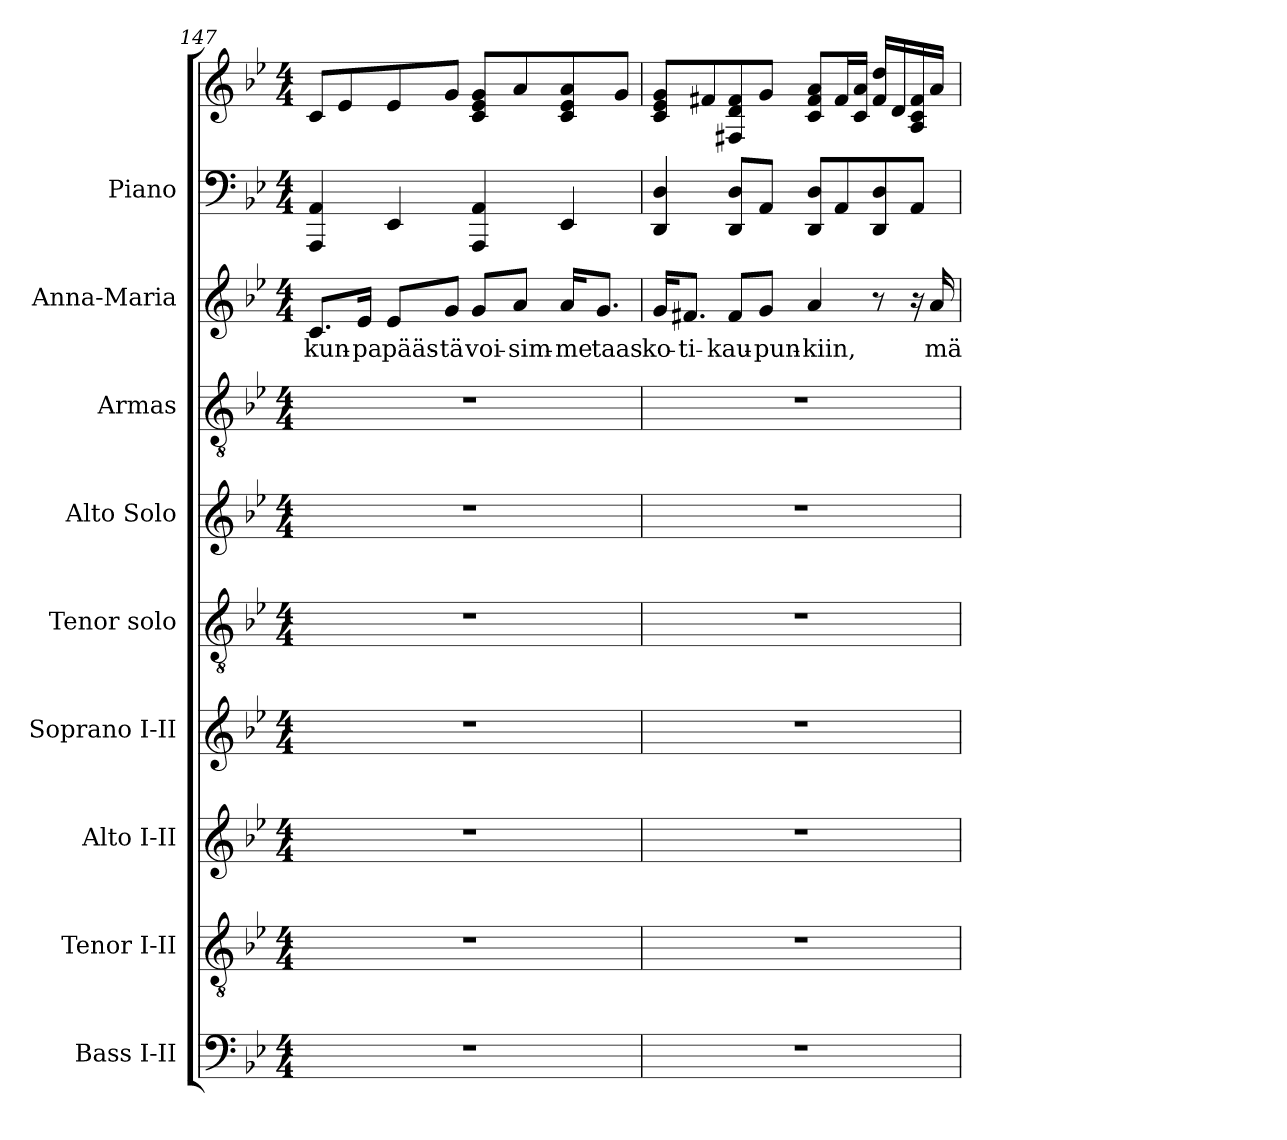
**kern	**kern	**kern	**kern	**kern	**kern	**kern	**kern	**text	**kern	**kern
*part9	*part8	*part7	*part6	*part5	*part4	*part3	*part2	*part2	*part1	*part1
*staff10	*staff9	*staff8	*staff7	*staff6	*staff5	*staff4	*staff3	*staff3	*staff2	*staff1
*I"Bass I-II	*I"Tenor I-II	*I"Alto I-II	*I"Soprano I-II	*I"Tenor solo	*I"Alto Solo	*I"Armas	*I"Anna-Maria	*	*I"Piano	*
*I'B.	*I'T.	*I'A.	*I'S.	*I'T. Solo	*I'A. Solo	*I'Armas	*I'A-M	*	*I'Pno.	*
*clefF4	*clefGv2	*clefG2	*clefG2	*clefGv2	*clefG2	*clefGv2	*clefG2	*	*clefF4	*clefG2
*	*ITrd7c12	*	*	*ITrd7c12	*	*ITrd7c12	*	*	*	*
*k[b-e-]	*k[b-e-]	*k[b-e-]	*k[b-e-]	*k[b-e-]	*k[b-e-]	*k[b-e-]	*k[b-e-]	*	*k[b-e-]	*k[b-e-]
*B-:	*B-:	*B-:	*B-:	*B-:	*B-:	*B-:	*B-:	*	*B-:	*B-:
*M4/4	*M4/4	*M4/4	*M4/4	*M4/4	*M4/4	*M4/4	*M4/4	*	*M4/4	*M4/4
=147	=147	=147	=147	=147	=147	=147	=147	=147	=147	=147
!	!	!	!	!	!	!	!	!LO:LY:b:color=#000000	!	!
1r	1r	1r	1r	1r	1r	1r	8.ci/L	kun-	4AAAi/ 4AAi	8ci/L
.	.	.	.	.	.	.	.	.	.	8e-i/
!	!	!	!	!	!	!	!	!LO:LY:b:color=#000000	!	!
.	.	.	.	.	.	.	16e-i/Jk	-pa	.	.
!	!	!	!	!	!	!	!	!LO:LY:b:color=#000000	!	!
.	.	.	.	.	.	.	8e-i/L	pääs-	4EE-i/	8e-i/
!	!	!	!	!	!	!	!	!LO:LY:b:color=#000000	!	!
.	.	.	.	.	.	.	8gi/J	-tä	.	8gi/J
!	!	!	!	!	!	!	!	!LO:LY:b:color=#000000	!	!
.	.	.	.	.	.	.	8gi/L	voi-	4AAAi/ 4AAi	8ci/ 8e-i 8giL
!	!	!	!	!	!	!	!	!LO:LY:b:color=#000000	!	!
.	.	.	.	.	.	.	8ai/J	-sim-	.	8ai/
!	!	!	!	!	!	!	!	!LO:LY:b:color=#000000	!	!
.	.	.	.	.	.	.	16ai/KL	-me	4EE-i/	8ci/ 8e-i 8ai
!	!	!	!	!	!	!	!	!LO:LY:b:color=#000000	!	!
.	.	.	.	.	.	.	8.gi/J	taas	.	.
.	.	.	.	.	.	.	.	.	.	8gi/J
=148	=148	=148	=148	=148	=148	=148	=148	=148	=148	=148
!	!	!	!	!	!	!	!	!LO:LY:b:color=#000000	!	!
1r	1r	1r	1r	1r	1r	1r	16gi/KL	ko-	4DDi/ 4Di	8ci/ 8e-i 8giL
!	!	!	!	!	!	!	!	!LO:LY:b:color=#000000	!	!
.	.	.	.	.	.	.	8.f#Xi/J	-ti-	.	.
.	.	.	.	.	.	.	.	.	.	8f#Xi/
!	!	!	!	!	!	!	!	!LO:LY:b:color=#000000	!	!
.	.	.	.	.	.	.	8f#i/L	-kau-	8DDi/ 8DiL	8F#Xi/ 8di 8f#i
!	!	!	!	!	!	!	!	!LO:LY:b:color=#000000	!	!
.	.	.	.	.	.	.	8gi/J	-pun-	8AAi/J	8gi/J
!	!	!	!	!	!	!	!	!LO:LY:b:color=#000000	!	!
.	.	.	.	.	.	.	4ai/	-kiin,	8DDi/ 8DiL	8ci/ 8f#i 8aiL
.	.	.	.	.	.	.	.	.	8AAi/	16f#i/L
.	.	.	.	.	.	.	.	.	.	16ci/ 16aiJJ
.	.	.	.	.	.	.	8r	.	8DDi/ 8Di	16f#i/ 16ddiLL
.	.	.	.	.	.	.	.	.	.	16di/
.	.	.	.	.	.	.	16r	.	8AAi/J	16Ai/ 16ci 16f#i
!	!	!	!	!	!	!	!	!LO:LY:b:color=#000000	!	!
.	.	.	.	.	.	.	16ai/	mä	.	16ai/JJ
=	=	=	=	=	=	=	=	=	=	=
*-	*-	*-	*-	*-	*-	*-	*-	*-	*-	*-
